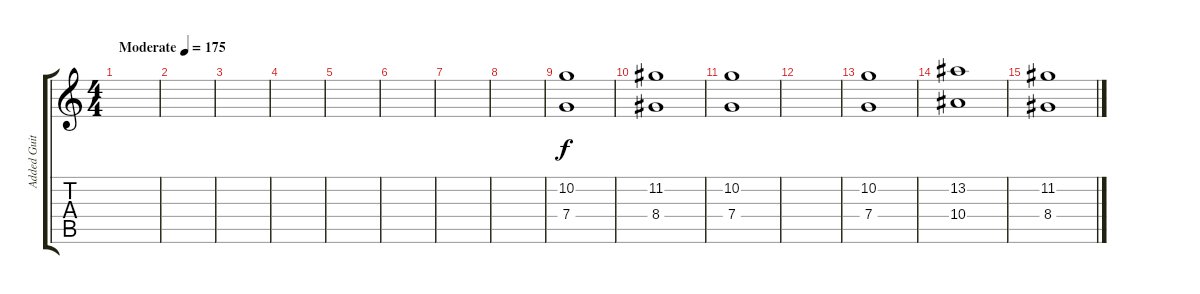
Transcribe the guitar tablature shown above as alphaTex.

\track ("Added Guitar" "Added Guit") {instrument distortionguitar}
\staff {score tabs}
\tuning (D4 A3 F3 C3 G2 C2) {hide}
\ts (4 4)
\tempo (175 "Moderate")
\clef g2
\ks c
|
|
|
|
|
|
|
|
(10.2 7.4).1{volume 8} |
(11.2 8.4).1 |
(10.2 7.4).1 |
|
(10.2 7.4).1 |
(13.2 10.4).1 |
(11.2 8.4).1
